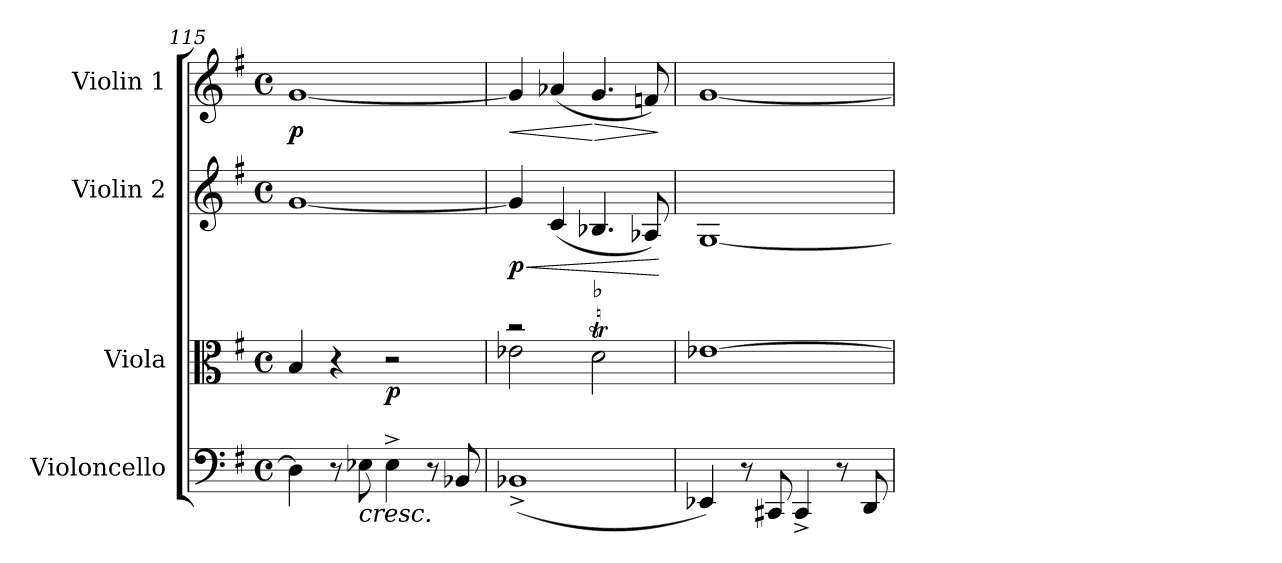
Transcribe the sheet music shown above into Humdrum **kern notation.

**kern	**dynam	**kern	**dynam	**kern	**dynam	**kern	**dynam
*part4	*part4	*part3	*part3	*part2	*part2	*part1	*part1
*staff4	*staff4	*staff3	*staff3	*staff2	*staff2	*staff1	*staff1
*I"Violoncello	*	*I"Viola	*	*I"Violin 2	*	*I"Violin 1	*
*I'Vc	*	*I'Vla	*	*I'Vln	*	*I'Vln	*
*clefF4	*	*clefC3	*	*clefG2	*	*clefG2	*
*k[f#]	*	*k[f#]	*	*k[f#]	*	*k[f#]	*
*M4/4	*	*M4/4	*	*M4/4	*	*M4/4	*
*met(c)	*	*met(c)	*	*met(c)	*	*met(c)	*
=115	=115	=115	=115	=115	=115	=115	=115
!	!	!	!	!	!	!	!LO:DY:b
4D\]	.	4B/	.	[1g	.	[1g	p
8r	.	4r	.	.	.	.	.
!	!LO:HP:b	!	!	!	!	!	!
8E-X\	<	.	.	.	.	.	.
!	!LO:DY:b	!	!	!	!	!	!
!	!LO:DY:n=1:b	!	!LO:DY:b	!	!	!	!
4E-^\	other-dynamics p	2r	p	.	.	.	.
8r	.	.	.	.	.	.	.
8BB-X/	.	.	.	.	.	.	.
=116	=116	=116	=116	=116	=116	=116	=116
*	*	*^	*	*	*	*	*
!	!	!	!	!	!	!LO:HP:b	!	!LO:HP:b
!	!	!	!	!	!	!LO:DY:n=1:b	!	!
(1BB-X^	.	2r	2e-X	.	4g/]	< p	4g/]	<
.	.	.	.	.	(4c/	.	(4a-X/	.
!	!	!LO:TX:a:t=♭	!	!	!	!	!	!
!	!	!	!	!	!	!	!	!LO:HP:n=1:b
.	.	2dT\	2ryy	.	4.B-X/	.	4.g/	[ >
.	.	.	.	.	8A-X/)	.	8fn/)	.
*	*	*v	*v	*	*	*	*	*
.	[	.	.	.	[	.	]
!!LO:LB:g=z
=117	=117	=117	=117	=117	=117	=117	=117
4EE-X/)	.	[1e-X	.	[1G	.	[1g	.
8r	.	.	.	.	.	.	.
8CC#X/	.	.	.	.	.	.	.
4CC#^/	.	.	.	.	.	.	.
8r	.	.	.	.	.	.	.
8DD/	.	.	.	.	.	.	.
=	=	=	=	=	=	=	=
*-	*-	*-	*-	*-	*-	*-	*-
